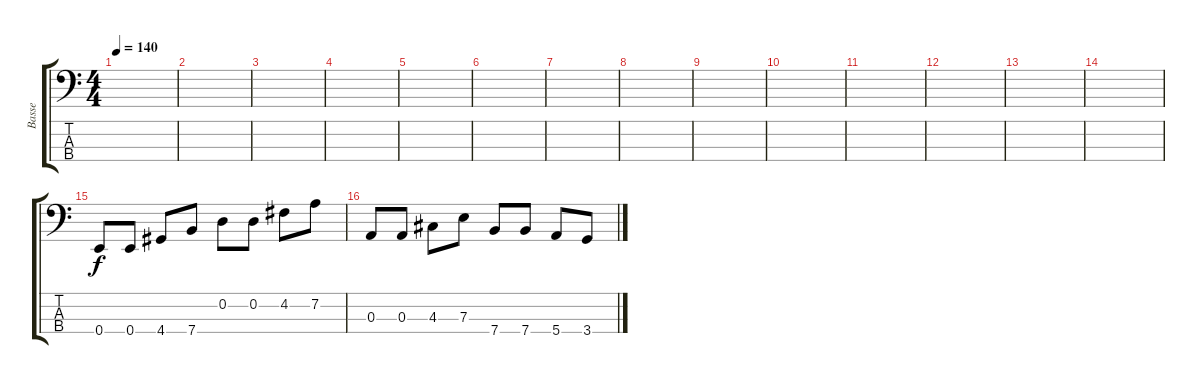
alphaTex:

\track ("Basse" "Basse") {instrument acousticguitarnylon}
\staff {score tabs}
\tuning (G2 D2 A1 E1) {hide}
\ts (4 4)
\tempo 140
\clef f4
\ks c
|
|
|
|
|
|
|
|
|
|
|
|
|
|
0.4.8 0.4.8 4.4.8 7.4.8 0.2.8 0.2.8 4.2.8 7.2.8 |
0.3.8 0.3.8 4.3.8 7.3.8 7.4.8 7.4.8 5.4.8 3.4.8
